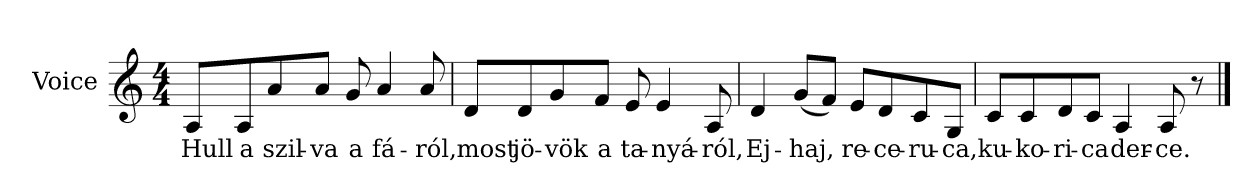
**kern	**text
*part1	*part1
*staff1	*staff1
*I"Voice	*
*clefG2	*
*k[]	*
*C:	*
*M4/4	*
=1	=1
8A/L	Hull
8A/	a
8a/	szil-
8a/J	-va
8g/	a
4a/	fá-
8a/	-ról,
=2	=2
8d/L	most
8d/	jö-
8g/	-vök
8f/J	a
8e/	ta-
4e/	-nyá-
8A/	-ról,
=3	=3
4d/	Ej-
(8g/L	haj,
8f/J)	.
8e/L	re-
8d/	-ce-
8c/	-ru-
8G/J	-ca,
!!LO:LB:g=z
=4	=4
8c/L	ku-
8c/	-ko-
8d/	-ri-
8c/J	-ca
4A/	der-
8A/	-ce.-
8r	.
==	==
*-	*-
